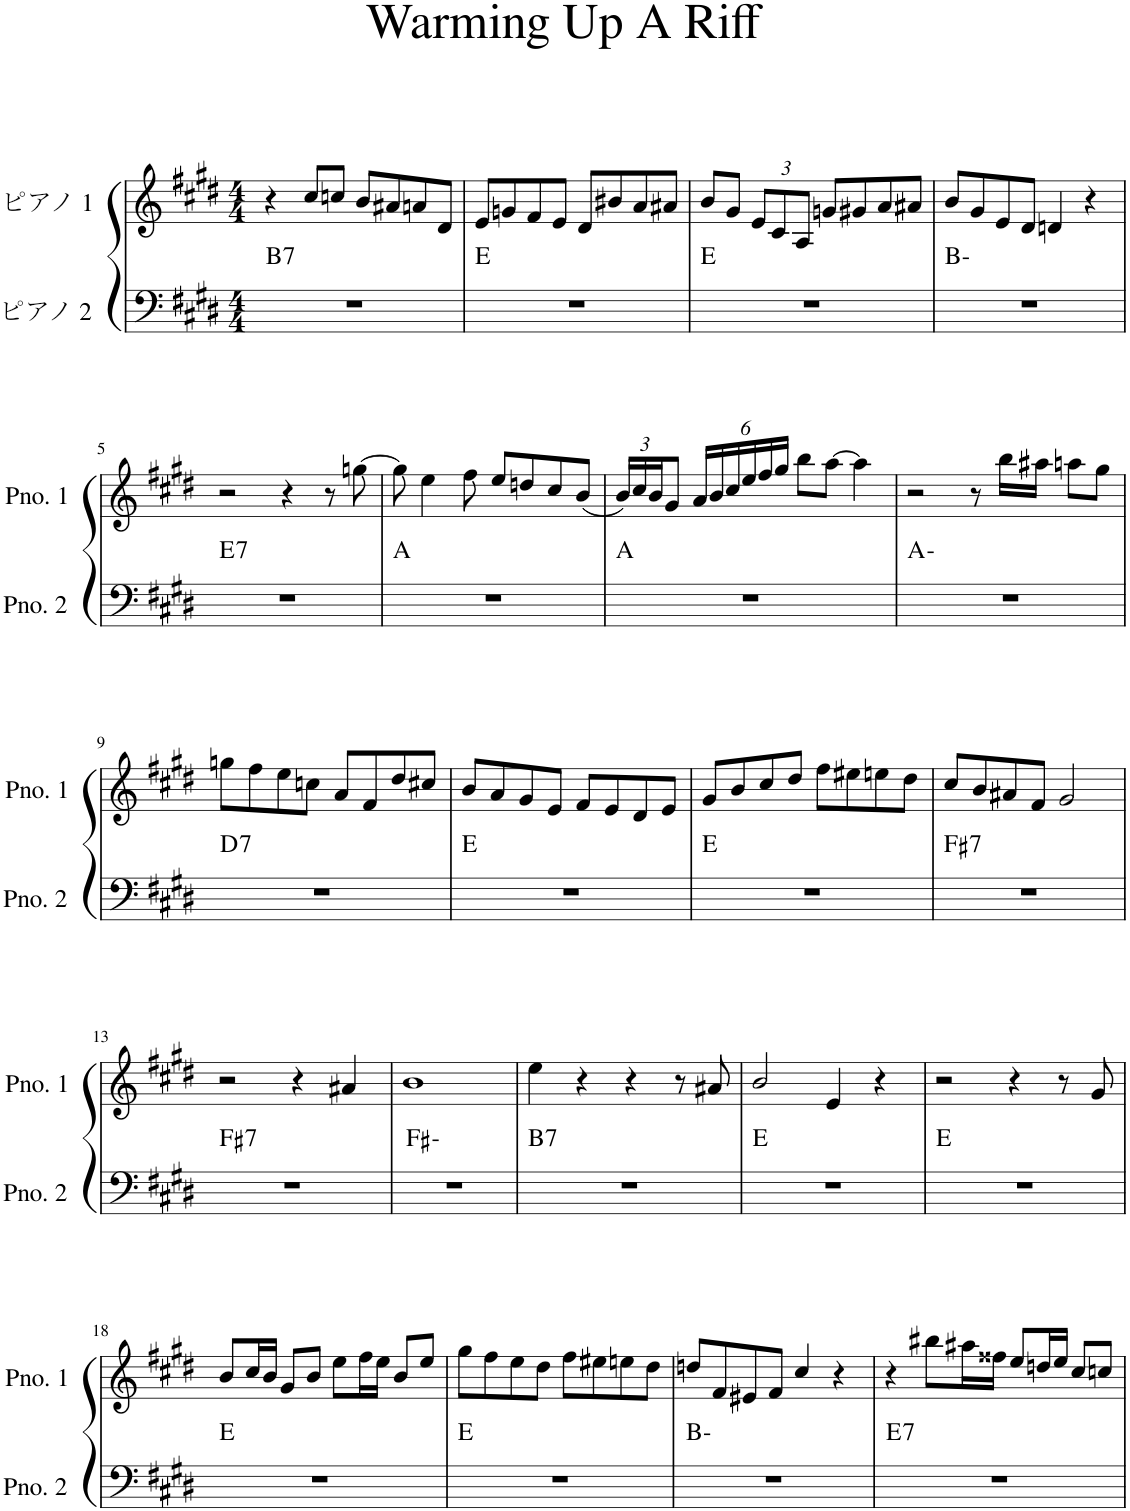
**kern	**harte	**kern
*part2	*part2	*part1
*staff2	*	*staff1
*I"ピアノ 2	*	*I"ピアノ 1
*clefF4	*	*clefG2
*k[f#c#g#d#]	*	*k[f#c#g#d#]
*M4/4	*	*M4/4
=1	=1	=1
!	!LO:H:kt=7	!
1r	B:7	4r
.	.	8cc#/L
.	.	8ccn/J
.	.	8b/L
.	.	8a#X/
.	.	8an/
.	.	8d#/J
=2	=2	=2
1r	E:maj	8e/L
.	.	8gn/
.	.	8f#/
.	.	8e/J
.	.	8d#/L
.	.	8b#X/
.	.	8a/
.	.	8a#X/J
=3	=3	=3
1r	E:maj	8b/L
.	.	8g#/J
*	*	*Xbrackettup
.	.	12e/L
.	.	12c#/
.	.	12A/J
.	.	8gn/L
.	.	8g#X/
.	.	8a/
.	.	8a#X/J
=4	=4	=4
1r	B:min	8b/L
.	.	8g#/
.	.	8e/
.	.	8d#/J
.	.	4dn/
.	.	4r
!!LO:LB:g=z
=5	=5	=5
!	!LO:H:kt=7	!
1r	E:7	2r
.	.	4r
.	.	8r
.	.	[8ggn\
=6	=6	=6
1r	A:maj	8gg\]
.	.	4ee\
.	.	8ff#\
.	.	8ee/L
.	.	8ddn/
.	.	8cc#/
.	.	(8b/J
=7	=7	=7
1r	A:maj	24b/LL)
.	.	24cc#/
.	.	24b/J
.	.	8g#/J
.	.	24a/LL
.	.	24b/
.	.	24cc#/
.	.	24ee/
.	.	24ff#/
.	.	24gg#/JJ
.	.	8bb\L
.	.	[8aa\J
.	.	4aa\]
=8	=8	=8
1r	A:min	2r
.	.	8r
.	.	16bb\LL
.	.	16aa#X\JJ
.	.	8aan\L
.	.	8gg#\J
!!LO:LB:g=z
=9	=9	=9
!	!LO:H:kt=7	!
1r	D:7	8ggn\L
.	.	8ff#\
.	.	8ee\
.	.	8ccn\J
.	.	8a/L
.	.	8f#/
.	.	8dd#/
.	.	8cc#X/J
=10	=10	=10
1r	E:maj	8b/L
.	.	8a/
.	.	8g#/
.	.	8e/J
.	.	8f#/L
.	.	8e/
.	.	8d#/
.	.	8e/J
=11	=11	=11
1r	E:maj	8g#/L
.	.	8b/
.	.	8cc#/
.	.	8dd#/J
.	.	8ff#\L
.	.	8ee#X\
.	.	8een\
.	.	8dd#\J
=12	=12	=12
!	!LO:H:kt=7	!
1r	F#:7	8cc#/L
.	.	8b/
.	.	8a#X/
.	.	8f#/J
.	.	2g#/
!!LO:LB:g=z
=13	=13	=13
!	!LO:H:kt=7	!
1r	F#:7	2r
.	.	4r
.	.	4a#X/
=14	=14	=14
1r	F#:min	1b
=15	=15	=15
!	!LO:H:kt=7	!
1r	B:7	4ee\
.	.	4r
.	.	4r
.	.	8r
.	.	8a#X/
=16	=16	=16
1r	E:maj	2b/
.	.	4e/
.	.	4r
=17	=17	=17
1r	E:maj	2r
.	.	4r
.	.	8r
.	.	8g#/
!!LO:LB:g=z
=18	=18	=18
1r	E:maj	8b/L
.	.	16cc#/L
.	.	16b/JJ
.	.	8g#/L
.	.	8b/J
.	.	8ee\L
.	.	16ff#\L
.	.	16ee\JJ
.	.	8b/L
.	.	8ee/J
=19	=19	=19
1r	E:maj	8gg#\L
.	.	8ff#\
.	.	8ee\
.	.	8dd#\J
.	.	8ff#\L
.	.	8ee#X\
.	.	8een\
.	.	8dd#\J
=20	=20	=20
1r	B:min	8ddn/L
.	.	8f#/
.	.	8e#X/
.	.	8f#/J
.	.	4cc#/
.	.	4r
=21	=21	=21
!	!LO:H:kt=7	!
1r	E:7	4r
.	.	8bb#X\L
.	.	16aa#X\L
.	.	16ff##X\JJ
.	.	8ee/L
.	.	16ddn/L
.	.	16ee/JJ
.	.	8cc#/L
.	.	8ccn/J
=	=	=
*-	*-	*-
